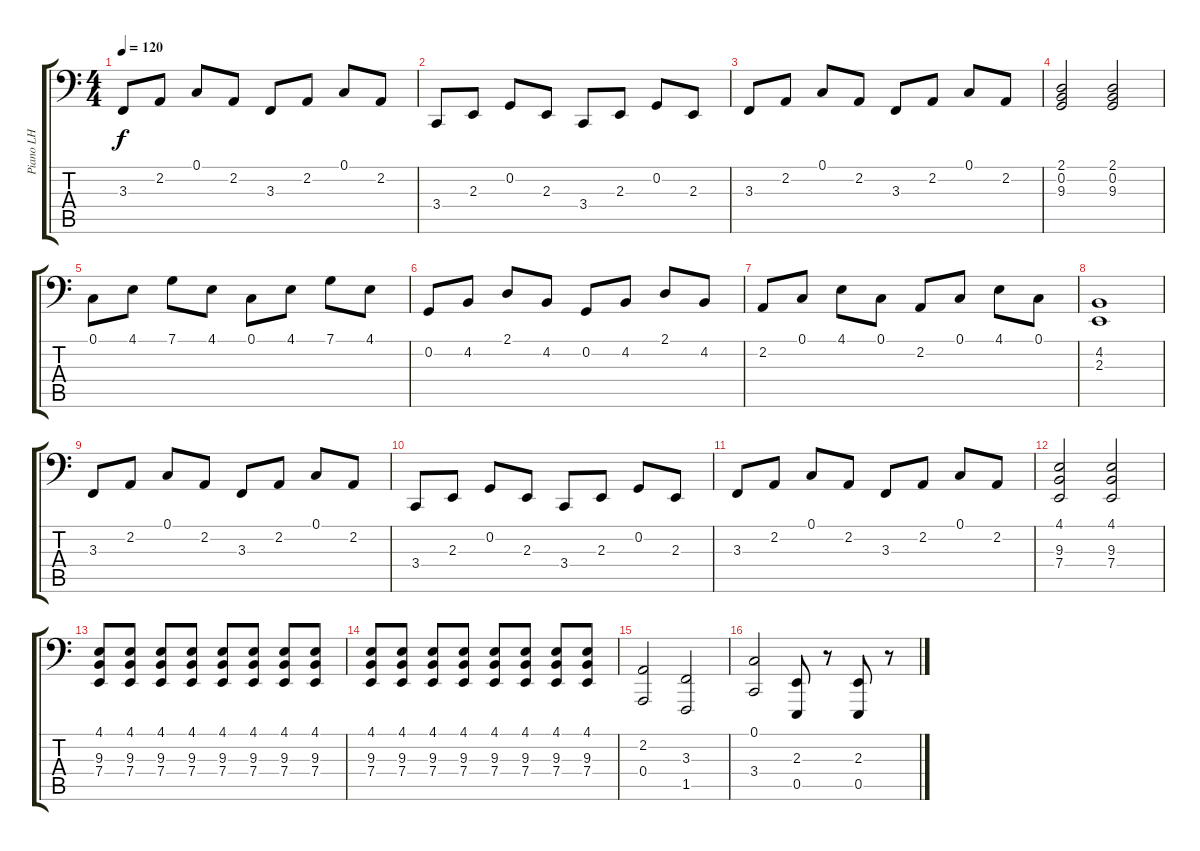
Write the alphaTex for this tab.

\track ("Piano LH" "Piano LH") {instrument acousticgrandpiano}
\staff {score tabs}
\tuning (C3 G2 D2 A1 E1 B0) {hide}
\ts (4 4)
\tempo 120
\clef f4
\ks c
3.3.8{dy f} 2.2.8 0.1.8 2.2.8 3.3.8 2.2.8 0.1.8 2.2.8 |
3.4.8 2.3.8 0.2.8 2.3.8 3.4.8 2.3.8 0.2.8 2.3.8 |
3.3.8 2.2.8 0.1.8 2.2.8 3.3.8 2.2.8 0.1.8 2.2.8 |
(2.1 0.2 9.3).2 (2.1 0.2 9.3).2 |
0.1.8 4.1.8 7.1.8 4.1.8 0.1.8 4.1.8 7.1.8 4.1.8 |
0.2.8 4.2.8 2.1.8 4.2.8 0.2.8 4.2.8 2.1.8 4.2.8 |
2.2.8 0.1.8 4.1.8 0.1.8 2.2.8 0.1.8 4.1.8 0.1.8 |
(4.2 2.3).1 |
3.3.8 2.2.8 0.1.8 2.2.8 3.3.8 2.2.8 0.1.8 2.2.8 |
3.4.8 2.3.8 0.2.8 2.3.8 3.4.8 2.3.8 0.2.8 2.3.8 |
3.3.8 2.2.8 0.1.8 2.2.8 3.3.8 2.2.8 0.1.8 2.2.8 |
(4.1 9.3 7.4).2 (4.1 9.3 7.4).2 |
(4.1 9.3 7.4).8 (4.1 9.3 7.4).8 (4.1 9.3 7.4).8 (4.1 9.3 7.4).8 (4.1 9.3 7.4).8 (4.1 9.3 7.4).8 (4.1 9.3 7.4).8 (4.1 9.3 7.4).8 |
(4.1 9.3 7.4).8 (4.1 9.3 7.4).8 (4.1 9.3 7.4).8 (4.1 9.3 7.4).8 (4.1 9.3 7.4).8 (4.1 9.3 7.4).8 (4.1 9.3 7.4).8 (4.1 9.3 7.4).8 |
(2.2 0.4).2 (3.3 1.5).2 |
(0.1 3.4).2 (2.3 0.5).8 r.8 (2.3 0.5).8 r.8
